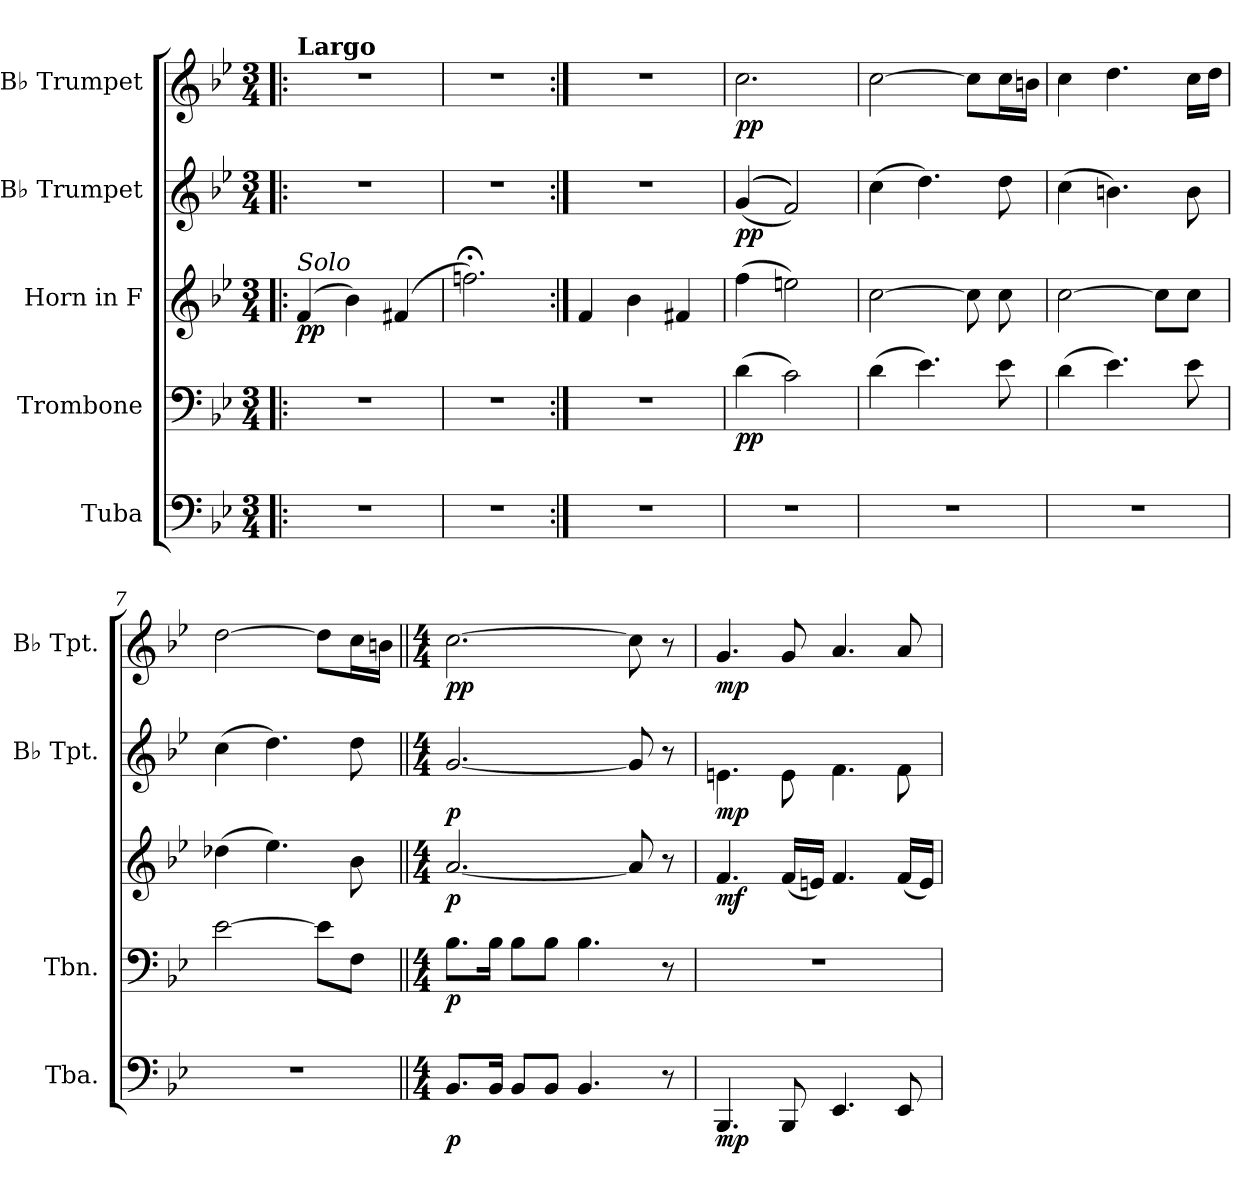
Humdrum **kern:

**kern	**dynam	**kern	**dynam	**kern	**dynam	**kern	**dynam	**kern	**dynam
*part5	*part5	*part4	*part4	*part3	*part3	*part2	*part2	*part1	*part1
*staff5	*staff5	*staff4	*staff4	*staff3	*staff3	*staff2	*staff2	*staff1	*staff1
*I"Tuba	*	*I"Trombone	*	*I"Horn in F	*	*I"B♭ Trumpet	*	*I"B♭ Trumpet	*
*I'Tba.	*	*I'Tbn.	*	*	*	*I'B♭ Tpt.	*	*I'B♭ Tpt.	*
*clefF4	*	*clefF4	*	*clefG2	*	*clefG2	*	*clefG2	*
*	*	*	*	*ITrd4c7	*	*ITrd1c2	*	*ITrd1c2	*
*k[b-e-]	*	*k[b-e-]	*	*k[b-e-a-]	*	*k[b-e-a-d-]	*	*k[b-e-a-d-]	*
*M3/4	*	*M3/4	*	*M3/4	*	*M3/4	*	*M3/4	*
*MM55	*	*MM55	*	*MM55	*	*MM55	*	*MM55	*
=1!|:	=1!|:	=1!|:	=1!|:	=1!|:	=1!|:	=1!|:	=1!|:	=1!|:	=1!|:
!	!	!	!	!	!	!	!	!LO:TX:a:B:t=Largo	!
!	!	!	!	!LO:TX:a:i:t=Solo	!	!	!	!	!
!	!	!	!	!	!LO:DY:b	!	!	!	!
2.r	.	2.r	.	(4B-/	pp	2.r	.	2.r	.
.	.	.	.	4e-\)	.	.	.	.	.
.	.	.	.	(4Bn/	.	.	.	.	.
=2	=2	=2	=2	=2	=2	=2	=2	=2	=2
2.r	.	2.r	.	2.b-X;<Z\)	.	2.r	.	2.r	.
=3:|!	=3:|!	=3:|!	=3:|!	=3:|!	=3:|!	=3:|!	=3:|!	=3:|!	=3:|!
2.r	.	2.r	.	4B-/	.	2.r	.	2.r	.
.	.	.	.	4e-\	.	.	.	.	.
.	.	.	.	4Bn/	.	.	.	.	.
=4	=4	=4	=4	=4	=4	=4	=4	=4	=4
!	!	!	!LO:DY:b	!	!	!	!LO:DY:b	!	!LO:DY:b
2.r	.	(4d\	pp	(4b-\	.	(((4f/	pp	2.b-\	pp
.	.	2c\)	.	2an\)	.	2e-/)))	.	.	.
=5	=5	=5	=5	=5	=5	=5	=5	=5	=5
2.r	.	(4d\	.	[2f\	.	(4b-\	.	[2b-\	.
.	.	4.e-\)	.	.	.	4.cc\)	.	.	.
.	.	.	.	8f\]	.	.	.	8b-\L]	.
.	.	8e-\	.	8f\	.	8cc\	.	16b-\L	.
.	.	.	.	.	.	.	.	16an\JJ	.
=6	=6	=6	=6	=6	=6	=6	=6	=6	=6
2.r	.	(4d\	.	[2f\	.	(4b-\	.	4b-\	.
.	.	4.e-\)	.	.	.	4.an\)	.	4.cc\	.
.	.	.	.	8f\L]	.	.	.	.	.
.	.	8e-\	.	8f\J	.	8a\	.	16b-\LL	.
.	.	.	.	.	.	.	.	16cc\JJ	.
!!LO:LB:g=z
=7	=7	=7	=7	=7	=7	=7	=7	=7	=7
2.r	.	[2e-\	.	(4g-X\	.	(4b-\	.	[2cc\	.
.	.	.	.	4.a-\)	.	4.cc\)	.	.	.
.	.	8e-\L]	.	.	.	.	.	8cc\L]	.
.	.	8F\J	.	8e-\	.	8cc\	.	16b-\L	.
.	.	.	.	.	.	.	.	16an\JJ	.
=8||	=8||	=8||	=8||	=8||	=8||	=8||	=8||	=8||	=8||
*M4/4	*	*M4/4	*	*M4/4	*	*M4/4	*	*M4/4	*
!	!LO:DY:b	!	!LO:DY:b	!	!LO:DY:b	!	!LO:DY:b	!	!LO:DY:b
!	!	!	!	!	!	!	!	!	!LO:DY:n=1:b
8.BB-/L	p	8.B-\L	p	[2.d/	p	[2.f/	p	[2.b-\	p p
16BB-/Jk	.	16B-\Jk	.	.	.	.	.	.	.
8BB-/L	.	8B-\L	.	.	.	.	.	.	.
8BB-/J	.	8B-\J	.	.	.	.	.	.	.
4.BB-/	.	4.B-\	.	.	.	.	.	.	.
.	.	.	.	8d/]	.	8f/]	.	8b-\]	.
8r	.	8r	.	8r	.	8r	.	8r	.
=9	=9	=9	=9	=9	=9	=9	=9	=9	=9
!	!LO:DY:b	!	!	!	!LO:DY:b	!	!LO:DY:b	!	!LO:DY:b
4.BBB-/	mp	1r	.	4.B-/	mf	4.dn\	mp	4.f/	mp
8BBB-/	.	.	.	(16B-/LL	.	8d\	.	8f/	.
.	.	.	.	16An/JJ)	.	.	.	.	.
4.EE-/	.	.	.	4.B-/	.	4.e-\	.	4.g/	.
8EE-/	.	.	.	(16B-/LL	.	8e-\	.	8g/	.
.	.	.	.	16A/JJ)	.	.	.	.	.
=	=	=	=	=	=	=	=	=	=
*-	*-	*-	*-	*-	*-	*-	*-	*-	*-
